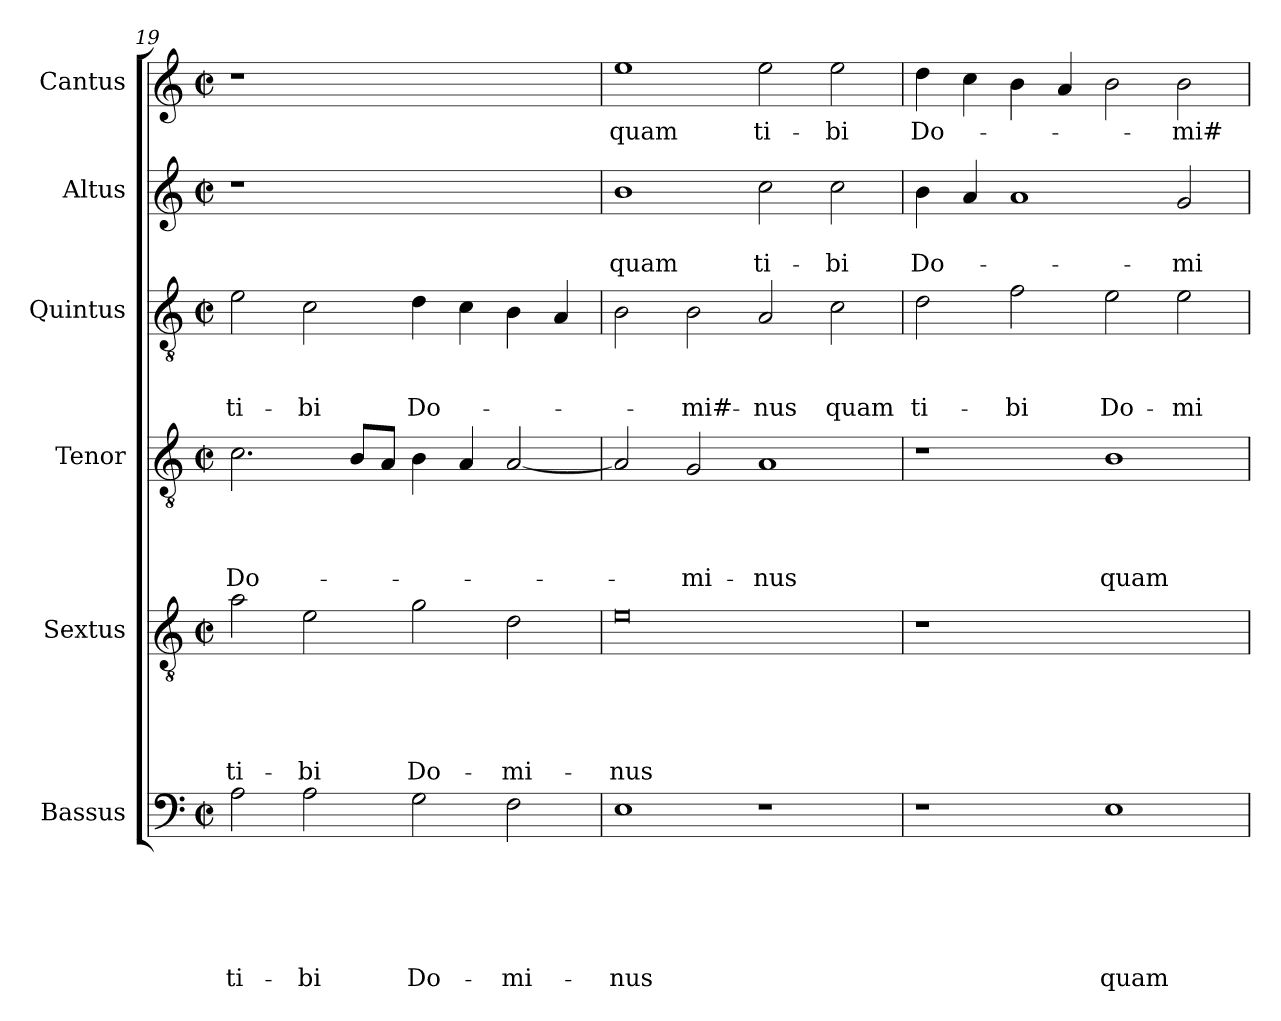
**kern	**text	**text	**text	**text	**text	**text	**kern	**text	**text	**text	**text	**text	**kern	**text	**text	**text	**text	**kern	**text	**text	**text	**kern	**text	**text	**kern	**text
*part6	*part6	*part6	*part6	*part6	*part6	*part6	*part5	*part5	*part5	*part5	*part5	*part5	*part4	*part4	*part4	*part4	*part4	*part3	*part3	*part3	*part3	*part2	*part2	*part2	*part1	*part1
*staff6	*staff6	*staff6	*staff6	*staff6	*staff6	*staff6	*staff5	*staff5	*staff5	*staff5	*staff5	*staff5	*staff4	*staff4	*staff4	*staff4	*staff4	*staff3	*staff3	*staff3	*staff3	*staff2	*staff2	*staff2	*staff1	*staff1
*I"Bassus	*	*	*	*	*	*	*I"Sextus	*	*	*	*	*	*I"Tenor	*	*	*	*	*I"Quintus	*	*	*	*I"Altus	*	*	*I"Cantus	*
*I'B	*	*	*	*	*	*	*I'Sx	*	*	*	*	*	*I'T	*	*	*	*	*I'Q	*	*	*	*I'A	*	*	*I'C	*
*clefF4	*	*	*	*	*	*	*clefGv2	*	*	*	*	*	*clefGv2	*	*	*	*	*clefGv2	*	*	*	*clefG2	*	*	*clefG2	*
*k[]	*	*	*	*	*	*	*k[]	*	*	*	*	*	*k[]	*	*	*	*	*k[]	*	*	*	*k[]	*	*	*k[]	*
*C:	*	*	*	*	*	*	*C:	*	*	*	*	*	*C:	*	*	*	*	*C:	*	*	*	*C:	*	*	*C:	*
*M2/2	*	*	*	*	*	*	*M2/2	*	*	*	*	*	*M2/2	*	*	*	*	*M2/2	*	*	*	*M2/2	*	*	*M2/2	*
*met(c|)	*	*	*	*	*	*	*met(c|)	*	*	*	*	*	*met(c|)	*	*	*	*	*met(c|)	*	*	*	*met(c|)	*	*	*met(c|)	*
=19	=19	=19	=19	=19	=19	=19	=19	=19	=19	=19	=19	=19	=19	=19	=19	=19	=19	=19	=19	=19	=19	=19	=19	=19	=19	=19
!	!	!	!	!	!	!LO:LY:b	!	!	!	!	!	!LO:LY:b	!	!	!	!	!LO:LY:b	!	!	!	!LO:LY:b	!	!	!	!	!
2A\	.	.	.	.	.	ti-	2a\	.	.	.	.	ti-	2.c\	.	.	.	Do-	2e\	.	.	ti-	1r	.	.	1r	.
!	!	!	!	!	!	!LO:LY:b	!	!	!	!	!	!LO:LY:b	!	!	!	!	!	!	!	!	!LO:LY:b	!	!	!	!	!
2A\	.	.	.	.	.	-bi	2e\	.	.	.	.	-bi	.	.	.	.	.	2c\	.	.	-bi	.	.	.	.	.
.	.	.	.	.	.	.	.	.	.	.	.	.	8B/L	.	.	.	.	.	.	.	.	.	.	.	.	.
.	.	.	.	.	.	.	.	.	.	.	.	.	8A/J	.	.	.	.	.	.	.	.	.	.	.	.	.
!	!	!	!	!	!	!LO:LY:b	!	!	!	!	!	!LO:LY:b	!	!	!	!	!	!	!	!	!LO:LY:b	!	!	!	!	!
2G\	.	.	.	.	.	Do-	2g\	.	.	.	.	Do-	4B\	.	.	.	.	4d\	.	.	Do-	1ryy	.	.	1ryy	.
.	.	.	.	.	.	.	.	.	.	.	.	.	4A/	.	.	.	.	4c\	.	.	.	.	.	.	.	.
!	!	!	!	!	!	!LO:LY:b	!	!	!	!	!	!LO:LY:b	!	!	!	!	!	!	!	!	!	!	!	!	!	!
2F\	.	.	.	.	.	-mi-	2d\	.	.	.	.	-mi-	[<2A/	.	.	.	.	4B\	.	.	.	.	.	.	.	.
.	.	.	.	.	.	.	.	.	.	.	.	.	.	.	.	.	.	4A/	.	.	.	.	.	.	.	.
=20	=20	=20	=20	=20	=20	=20	=20	=20	=20	=20	=20	=20	=20	=20	=20	=20	=20	=20	=20	=20	=20	=20	=20	=20	=20	=20
!	!	!	!	!	!	!LO:LY:b	!	!	!	!	!	!LO:LY:b	!	!	!	!	!	!	!	!	!	!	!	!LO:LY:b	!	!LO:LY:b
1E	.	.	.	.	.	-nus	0e	.	.	.	.	-nus	2A/]	.	.	.	.	2B\	.	.	.	1b	.	quam	1ee	quam
!	!	!	!	!	!	!	!	!	!	!	!	!	!	!	!	!	!LO:LY:b	!	!	!	!LO:LY:b	!	!	!	!	!
.	.	.	.	.	.	.	.	.	.	.	.	.	2G/	.	.	.	-mi-	2B\	.	.	-mi#-	.	.	.	.	.
!	!	!	!	!	!	!	!	!	!	!	!	!	!	!	!	!	!LO:LY:b	!	!	!	!LO:LY:b	!	!	!LO:LY:b	!	!LO:LY:b
1r	.	.	.	.	.	.	.	.	.	.	.	.	1A	.	.	.	-nus	2A/	.	.	-nus	2cc\	.	ti-	2ee\	ti-
!	!	!	!	!	!	!	!	!	!	!	!	!	!	!	!	!	!	!	!	!	!LO:LY:b	!	!	!LO:LY:b	!	!LO:LY:b
.	.	.	.	.	.	.	.	.	.	.	.	.	.	.	.	.	.	2c\	.	.	quam	2cc\	.	-bi	2ee\	-bi
!!LO:PB:g=z
=21	=21	=21	=21	=21	=21	=21	=21	=21	=21	=21	=21	=21	=21	=21	=21	=21	=21	=21	=21	=21	=21	=21	=21	=21	=21	=21
!	!	!	!	!	!	!	!	!	!	!	!	!	!	!	!	!	!	!	!	!	!LO:LY:b	!	!	!LO:LY:b	!	!LO:LY:b
1r	.	.	.	.	.	.	1r	.	.	.	.	.	1r	.	.	.	.	2d\	.	.	ti-	4b\	.	Do-	4dd\	Do-
.	.	.	.	.	.	.	.	.	.	.	.	.	.	.	.	.	.	.	.	.	.	4a/	.	.	4cc\	.
!	!	!	!	!	!	!	!	!	!	!	!	!	!	!	!	!	!	!	!	!	!LO:LY:b	!	!	!	!	!
.	.	.	.	.	.	.	.	.	.	.	.	.	.	.	.	.	.	2f\	.	.	-bi	1a	.	.	4b\	.
.	.	.	.	.	.	.	.	.	.	.	.	.	.	.	.	.	.	.	.	.	.	.	.	.	4a/	.
!	!	!	!	!	!	!LO:LY:b	!	!	!	!	!	!	!	!	!	!	!LO:LY:b	!	!	!	!LO:LY:b	!	!	!	!	!
1E	.	.	.	.	.	quam	1ryy	.	.	.	.	.	1B	.	.	.	quam	2e\	.	.	Do-	.	.	.	2b\	.
!	!	!	!	!	!	!	!	!	!	!	!	!	!	!	!	!	!	!	!	!	!LO:LY:b	!	!	!LO:LY:b	!	!LO:LY:b
.	.	.	.	.	.	.	.	.	.	.	.	.	.	.	.	.	.	2e\	.	.	-mi-	2g/	.	-mi-	2b\	-mi#-
=	=	=	=	=	=	=	=	=	=	=	=	=	=	=	=	=	=	=	=	=	=	=	=	=	=	=
*-	*-	*-	*-	*-	*-	*-	*-	*-	*-	*-	*-	*-	*-	*-	*-	*-	*-	*-	*-	*-	*-	*-	*-	*-	*-	*-
